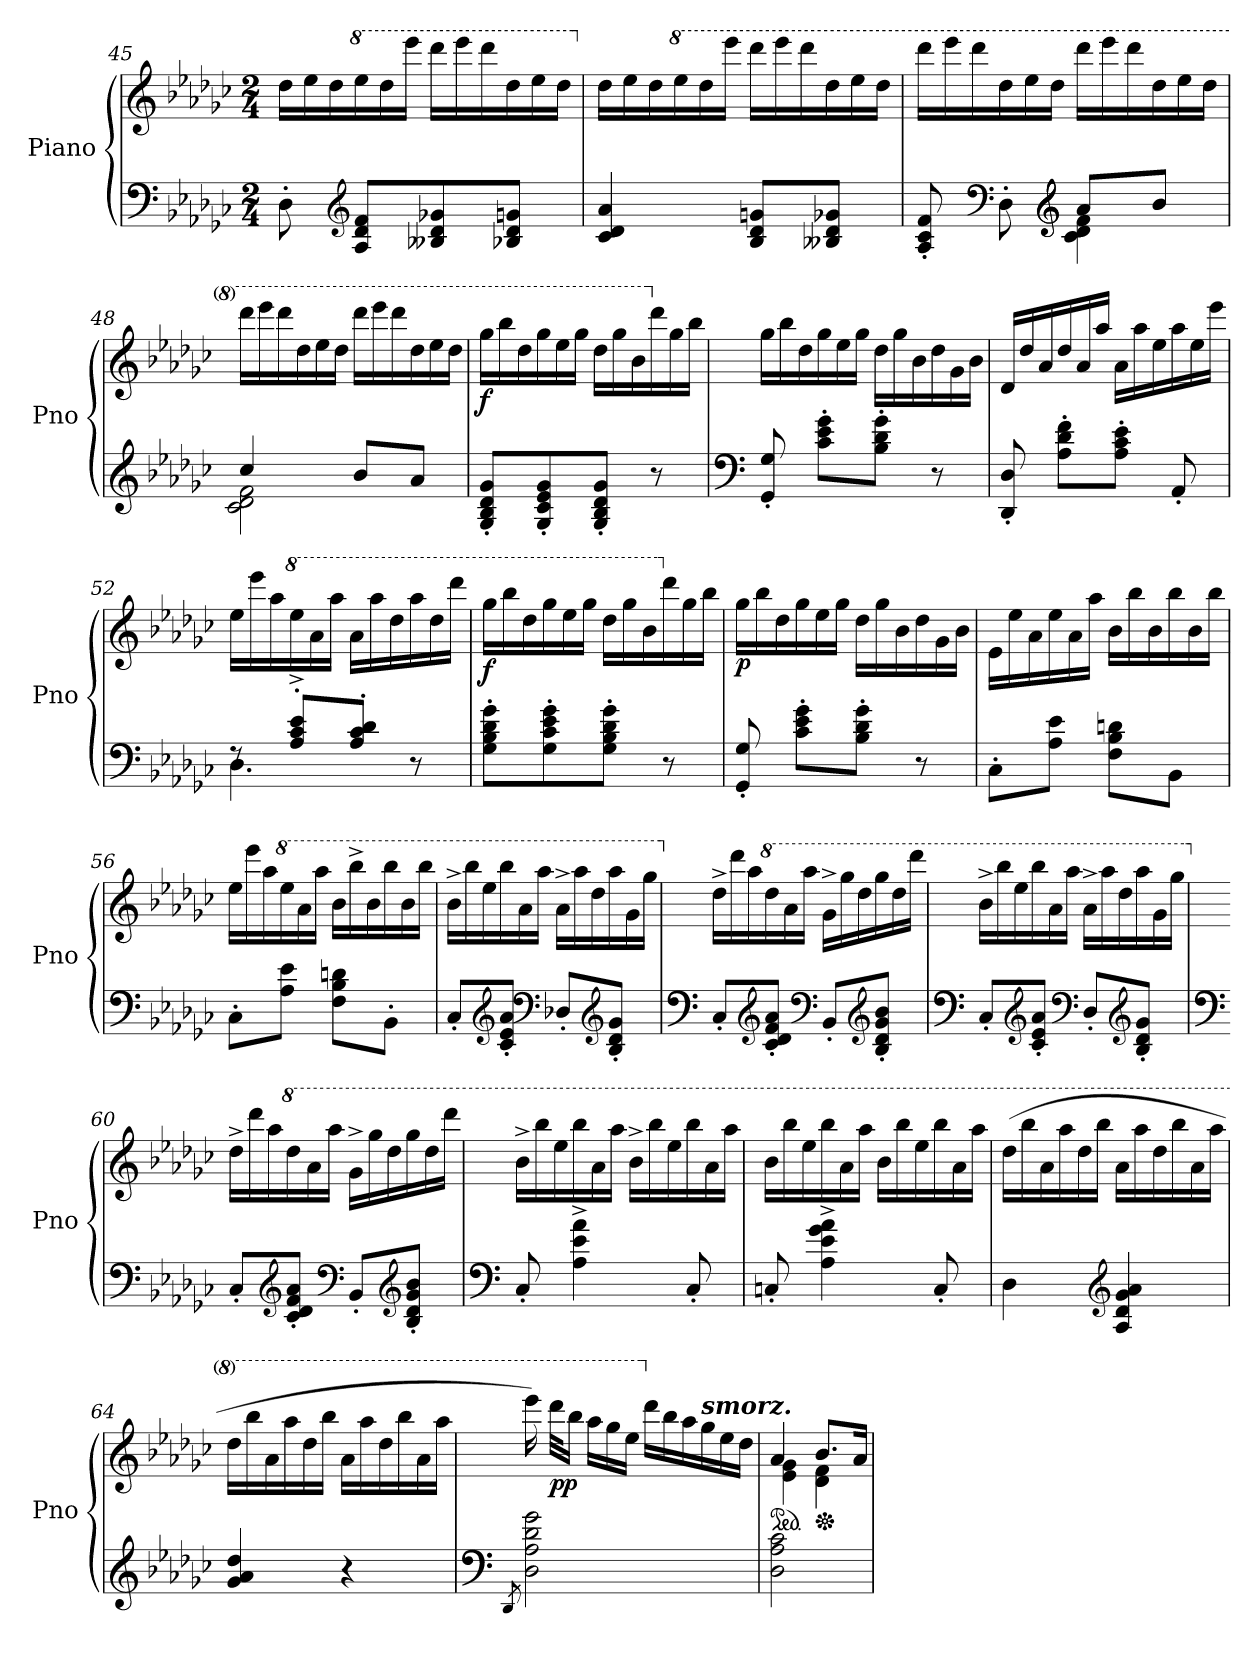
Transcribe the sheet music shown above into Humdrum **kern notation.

**kern	**kern	**dynam
*part1	*part1	*part1
*staff2	*staff1	*staff1/2
*I"Piano	*	*
*I'Pno	*	*
!!LO:LB:g=z
*clefF4	*clefG2	*
*k[b-e-a-d-g-c-]	*k[b-e-a-d-g-c-]	*
*M2/4	*M2/4	*
*	*Xtuplet	*
=45	=45	=45
8D-'\	24dd-\LL	.
.	24ee-\	.
.	24dd-\	.
*clefG2	*	*
*	*8va	*
8A-/ 8d-/ 8f/L	24eee-\	.
.	24ddd-\	.
.	24eeee-\JJ	.
8B--X/ 8d-/ 8g-X/	24dddd-\LL	.
.	24eeee-\	.
.	24dddd-\	.
8B-X/ 8d-/ 8gn/J	24ddd-\	.
.	24eee-\	.
.	24ddd-\JJ	.
=46	=46	=46
*	*X8va	*
4c-/ 4d-/ 4a-/	24dd-\LL	.
.	24ee-\	.
.	24dd-\	.
*	*8va	*
.	24eee-\	.
.	24ddd-\	.
.	24eeee-\JJ	.
8B-/ 8d-/ 8gn/L	24dddd-\LL	.
.	24eeee-\	.
.	24dddd-\	.
8B--X/ 8d-/ 8g-X/J	24ddd-\	.
.	24eee-\	.
.	24ddd-\JJ	.
=47	=47	=47
*^	*	*
8A-/' 8c-/' 8f/'	4ryy	24dddd-\LL	.
.	.	24eeee-\	.
.	.	24dddd-\	.
*clefF4	*	*	*
8D-'\	.	24ddd-\	.
.	.	24eee-\	.
.	.	24ddd-\JJ	.
*clefG2	*	*	*
8a-/L	4c-\ 4d-\ 4f\	24dddd-\LL	.
.	.	24eeee-\	.
.	.	24dddd-\	.
8b-/J	.	24ddd-\	.
.	.	24eee-\	.
.	.	24ddd-\JJ	.
!!LO:LB:g=z
=48	=48	=48	=48
4cc-/	2c-\ 2d-\ 2f\	24dddd-\LL	.
.	.	24eeee-\	.
.	.	24dddd-\	.
.	.	24ddd-\	.
.	.	24eee-\	.
.	.	24ddd-\JJ	.
8b-/L	.	24dddd-\LL	.
.	.	24eeee-\	.
.	.	24dddd-\	.
8a-/J	.	24ddd-\	.
.	.	24eee-\	.
.	.	24ddd-\JJ	.
*v	*v	*	*
=49	=49	=49
!	!	!LO:DY:b
8G-/' 8B-/' 8d-/' 8g-/'L	24ggg-\LL	f
.	24bbb-\	.
.	24ddd-\	.
8G-/' 8c-/' 8e-/' 8g-/'	24ggg-\	.
.	24eee-\	.
.	24ggg-\JJ	.
8G-/' 8B-/' 8d-/' 8g-/'J	24ddd-\LL	.
.	24ggg-\	.
.	24bb-\	.
*	*X8va	*
8r	24ddd-\	.
.	24gg-\	.
.	24bb-\JJ	.
=50	=50	=50
*clefF4	*	*
!	!	!LO:DY:b
8GG-/' 8G-/'	24gg-\LL	other-dynamics
.	24bb-\	.
.	24dd-\	.
8c-\' 8e-\' 8g-\'L	24gg-\	.
.	24ee-\	.
.	24gg-\JJ	.
8B-\' 8d-\' 8g-\'J	24dd-\LL	.
.	24gg-\	.
.	24b-\	.
8r	24dd-\	.
.	24g-\	.
.	24b-\JJ	.
!!LO:LB:g=z
=51	=51	=51
8DD-/' 8D-/'	24d-/LL	.
.	24dd-/	.
.	24a-/	.
8A-\' 8d-\' 8f\'L	24dd-/	.
.	24a-/	.
.	24aa-/JJ	.
!	!	!LO:DY:b
8A-\' 8c-\' 8e-\'J	24a-\LL	other-dynamics
.	24aa-\	.
.	24ee-\	.
8AA-'/	24aa-\	.
.	24ee-\	.
.	24eee-\JJ	.
=52	=52	=52
*^	*	*
8rF	4.D-\	24ee-\LL	.
.	.	24eee-\	.
.	.	24aa-\	.
*	*	*8va	*
8A-/'^ 8c-/'^ 8e-/'^L	.	24eee-\	.
.	.	24aa-/	.
.	.	24aaa-\JJ	.
8A-/' 8c-/' 8d-/'J	.	24aa-\LL	.
.	.	24aaa-\	.
.	.	24ddd-\	.
8r	8ryy	24aaa-\	.
.	.	24ddd-\	.
.	.	24dddd-\JJ	.
*v	*v	*	*
!!LO:LB:g=z
=53	=53	=53
!	!	!LO:DY:b
8G-\' 8B-\' 8d-\' 8g-\'L	24ggg-\LL	f
.	24bbb-\	.
.	24ddd-\	.
8G-\' 8c-\' 8e-\' 8g-\'	24ggg-\	.
.	24eee-\	.
.	24ggg-\JJ	.
8G-\' 8B-\' 8d-\' 8g-\'J	24ddd-\LL	.
.	24ggg-\	.
.	24bb-\	.
*	*X8va	*
8r	24ddd-\	.
.	24gg-\	.
.	24bb-\JJ	.
=54	=54	=54
!	!	!LO:DY:b
8GG-/' 8G-/'	24gg-\LL	p
.	24bb-\	.
.	24dd-\	.
8c-\' 8e-\' 8g-\'L	24gg-\	.
.	24ee-\	.
.	24gg-\JJ	.
8B-\' 8d-\' 8g-\'J	24dd-\LL	.
.	24gg-\	.
.	24b-\	.
8r	24dd-\	.
.	24g-\	.
.	24b-\JJ	.
=55	=55	=55
8C-'\L	24e-\LL	.
.	24ee-\	.
.	24a-\	.
8A-\ 8e-\J	24ee-\	.
.	24a-\	.
.	24aa-\JJ	.
!	!	!LO:DY:b
8F\ 8B-\ 8dn\L	24b-\LL	other-dynamics
.	24bb-\	.
.	24b-\	.
8BB-\J	24bb-\	.
.	24b-\	.
.	24bb-\JJ	.
=56	=56	=56
8C-'\L	24ee-\LL	.
.	24eee-\	.
.	24aa-\	.
*	*8va	*
8A-\ 8e-\J	24eee-\	.
.	24aa-/	.
.	24aaa-\JJ	.
8F\ 8B-\ 8dn\L	24bb-\LL	.
.	24bbb-^\	.
.	24bb-\	.
8BB-'\J	24bbb-\	.
.	24bb-\	.
.	24bbb-\JJ	.
!!LO:PB:g=z
=57	=57	=57
8C-'/L	24bb-^\LL	.
.	24bbb-\	.
.	24eee-\	.
*clefG2	*	*
8c-/' 8e-/' 8a-/'J	24bbb-\	.
.	24aa-\	.
.	24aaa-\JJ	.
*clefF4	*	*
8D-X'/L	24aa-^\LL	.
.	24aaa-\	.
.	24ddd-\	.
*clefG2	*	*
8B-/' 8d-/' 8g-/'J	24aaa-\	.
.	24gg-\	.
.	24ggg-\JJ	.
=58	=58	=58
*clefF4	*	*
*	*X8va	*
8C-'/L	24dd-^\LL	.
.	24ddd-\	.
.	24aa-\	.
*clefG2	*	*
*	*8va	*
8c-/' 8d-/' 8f/' 8a-/'J	24ddd-\	.
.	24aa-\	.
.	24aaa-\JJ	.
*clefF4	*	*
8BB-'/L	24gg-^\LL	.
.	24ggg-\	.
.	24ddd-\	.
*clefG2	*	*
8B-/' 8d-/' 8g-/' 8b-/'J	24ggg-\	.
.	24ddd-\	.
.	24dddd-\JJ	.
=59	=59	=59
*clefF4	*	*
8C-'/L	24bb-^\LL	.
.	24bbb-\	.
.	24eee-\	.
*clefG2	*	*
8c-/' 8e-/' 8a-/'J	24bbb-\	.
.	24aa-\	.
.	24aaa-\JJ	.
*clefF4	*	*
8D-'/L	24aa-^\LL	.
.	24aaa-\	.
.	24ddd-\	.
*clefG2	*	*
8B-/' 8d-/' 8g-/'J	24aaa-\	.
.	24gg-\	.
.	24ggg-\JJ	.
!!LO:LB:g=z
=60	=60	=60
*clefF4	*	*
*	*X8va	*
8C-'/L	24dd-^\LL	.
.	24ddd-\	.
.	24aa-\	.
*clefG2	*	*
*	*8va	*
8c-/' 8d-/' 8f/' 8a-/'J	24ddd-\	.
.	24aa-\	.
.	24aaa-\JJ	.
*clefF4	*	*
8BB-'/L	24gg-^\LL	.
.	24ggg-\	.
.	24ddd-\	.
*clefG2	*	*
8B-/' 8d-/' 8g-/' 8b-/'J	24ggg-\	.
.	24ddd-\	.
.	24dddd-\JJ	.
!!LO:LB:g=z
=61	=61	=61
*clefF4	*	*
8C-'/	24bb-^\LL	.
.	24bbb-\	.
.	24eee-\	.
4A-\^ 4e-\^ 4a-\^	24bbb-\	.
.	24aa-\	.
.	24aaa-\JJ	.
.	24bb-^\LL	.
.	24bbb-\	.
.	24eee-\	.
8C-'/	24bbb-\	.
.	24aa-\	.
.	24aaa-\JJ	.
=62	=62	=62
8Cn'/	24bb-\LL	.
.	24bbb-\	.
.	24eee-\	.
4A-\^ 4e-\^ 4g-\^ 4a-\^	24bbb-\	.
.	24aa-\	.
.	24aaa-\JJ	.
!	!	!LO:DY:b
.	24bb-\LL	other-dynamics
.	24bbb-\	.
.	24eee-\	.
8C'/	24bbb-\	.
.	24aa-\	.
.	24aaa-\JJ	.
=63	=63	=63
4D-\	(24ddd-\LL	.
.	24bbb-\	.
.	24aa-\	.
.	24aaa-\	.
.	24ddd-\	.
.	24bbb-\JJ	.
*clefG2	*	*
4A-/ 4d-/ 4g-/ 4a-/	24aa-\LL	.
.	24aaa-\	.
.	24ddd-\	.
.	24bbb-\	.
.	24aa-\	.
.	24aaa-\JJ	.
=64	=64	=64
4g-/ 4a-/ 4dd-/	24ddd-\LL	.
.	24bbb-\	.
.	24aa-\	.
.	24aaa-\	.
.	24ddd-\	.
.	24bbb-\JJ	.
4r	24aa-\LL	.
.	24aaa-\	.
.	24ddd-\	.
.	24bbb-\	.
.	24aa-\	.
.	24aaa-\JJ	.
!!LO:LB:g=z
=65	=65	=65
*clefF4	*	*
8qDD-/	.	.
*	*^	*
2D-\ 2A-\ 2d-\ 2g-\	8ryy	24eeee-\)	.
.	.	48ryy	.
!	!	!	!LO:DY:b
.	.	48dddd-\KLL	pp
.	.	24bbb-\JJ	.
!	!	!	!LO:DY:b
.	24aaa-\LL	4.ryy	other-dynamics
.	24ggg-\	.	.
.	24eee-\JJ	.	.
*	*X8va	*	*
.	24ddd-\LL	.	.
.	24bb-\	.	.
.	24aa-\	.	.
!	!LO:TX:a:Bi:t=smorz.	!	!
.	24gg-\	.	.
.	24ee-\	.	.
.	24dd-\JJ	.	.
=66	=66	=66	=66
*	*ped	*	*
2D-\ 2A-\ 2c-\	4a-/	4e-\ 4g-\	.
*	*Xped	*	*
.	8.b-/L	4d-\ 4fi\	.
.	16a-/Jk	.	.
*	*v	*v	*
=	=	=
*-	*-	*-
